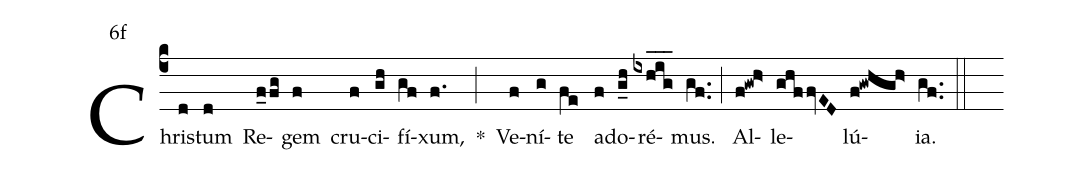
mode:6f;
%%
(c4) Chris(d)tum(d) Re(f_0fg)gem(f) cru(f)ci(gh)fí(gf)xum,(f.) <sp>*</sp>(;) Ve(f)ní(g)te(fe) ad(f)o(g_h)ré(ixhig___)mus.(gf..) (;) Al(f@gw!h>)le(ghf/fvED)lú(f@gwhgh>){ia}.(gf..) (::)
